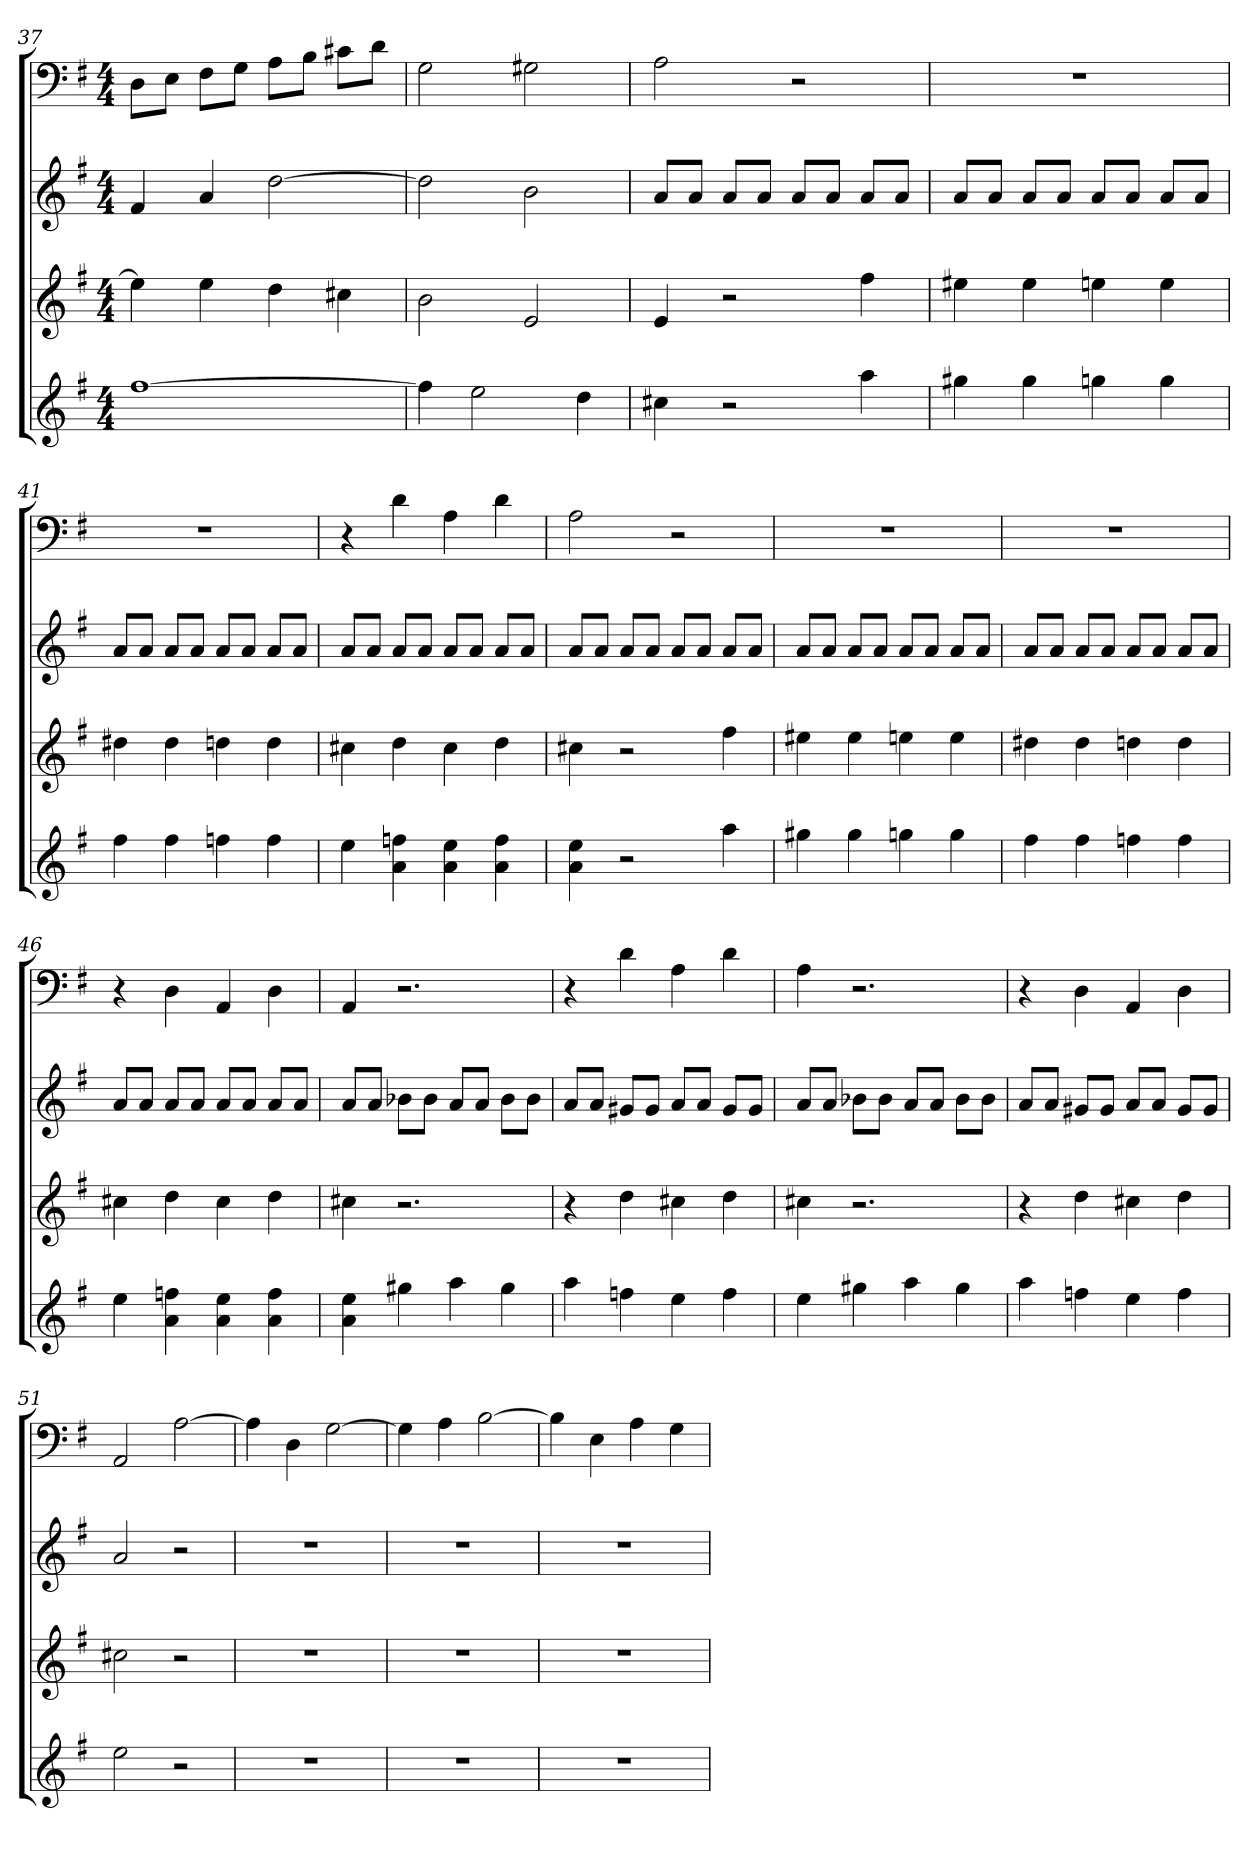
**kern	**kern	**kern	**kern
*part4	*part3	*part2	*part1
*staff4	*staff3	*staff2	*staff1
*k[f#]	*k[f#]	*k[f#]	*k[f#]
*G:	*G:	*G:	*G:
*M4/4	*M4/4	*M4/4	*M4/4
=37	=37	=37	=37
[1ff#	4ee]	4f#	8DL
.	.	.	8EJ
.	4ee	4a	8F#L
.	.	.	8GJ
.	4dd	[2dd	8AL
.	.	.	8BJ
.	4cc#X	.	8c#XL
.	.	.	8dJ
=38	=38	=38	=38
4ff#]	2b	2dd]	2G
2ee	.	.	.
.	2e	2b	2G#X
4dd	.	.	.
=39	=39	=39	=39
4cc#X	4e	8aL	2A
.	.	8aJ	.
2r	2r	8aL	.
.	.	8aJ	.
.	.	8aL	2r
.	.	8aJ	.
4aa	4ff#	8aL	.
.	.	8aJ	.
=40	=40	=40	=40
4gg#X	4ee#X	8aL	1r
.	.	8aJ	.
4gg#	4ee#	8aL	.
.	.	8aJ	.
4ggn	4een	8aL	.
.	.	8aJ	.
4gg	4ee	8aL	.
.	.	8aJ	.
=41	=41	=41	=41
4ff#	4dd#X	8aL	1r
.	.	8aJ	.
4ff#	4dd#	8aL	.
.	.	8aJ	.
4ffn	4ddn	8aL	.
.	.	8aJ	.
4ff	4dd	8aL	.
.	.	8aJ	.
=42	=42	=42	=42
4ee	4cc#X	8aL	4r
.	.	8aJ	.
4a 4ffn	4dd	8aL	4d
.	.	8aJ	.
4a 4ee	4cc#	8aL	4A
.	.	8aJ	.
4a 4ff	4dd	8aL	4d
.	.	8aJ	.
=43	=43	=43	=43
4a 4ee	4cc#X	8aL	2A
.	.	8aJ	.
2r	2r	8aL	.
.	.	8aJ	.
.	.	8aL	2r
.	.	8aJ	.
4aa	4ff#	8aL	.
.	.	8aJ	.
=44	=44	=44	=44
4gg#X	4ee#X	8aL	1r
.	.	8aJ	.
4gg#	4ee#	8aL	.
.	.	8aJ	.
4ggn	4een	8aL	.
.	.	8aJ	.
4gg	4ee	8aL	.
.	.	8aJ	.
=45	=45	=45	=45
4ff#	4dd#X	8aL	1r
.	.	8aJ	.
4ff#	4dd#	8aL	.
.	.	8aJ	.
4ffn	4ddn	8aL	.
.	.	8aJ	.
4ff	4dd	8aL	.
.	.	8aJ	.
=46	=46	=46	=46
4ee	4cc#X	8aL	4r
.	.	8aJ	.
4a 4ffn	4dd	8aL	4D
.	.	8aJ	.
4a 4ee	4cc#	8aL	4AA
.	.	8aJ	.
4a 4ff	4dd	8aL	4D
.	.	8aJ	.
=47	=47	=47	=47
4a 4ee	4cc#X	8aL	4AA
.	.	8aJ	.
4gg#X	2.r	8b-XL	2.r
.	.	8b-J	.
4aa	.	8aL	.
.	.	8aJ	.
4gg#	.	8b-L	.
.	.	8b-J	.
=48	=48	=48	=48
4aa	4r	8aL	4r
.	.	8aJ	.
4ffn	4dd	8g#XL	4d
.	.	8g#J	.
4ee	4cc#X	8aL	4A
.	.	8aJ	.
4ff	4dd	8g#L	4d
.	.	8g#J	.
=49	=49	=49	=49
4ee	4cc#X	8aL	4A
.	.	8aJ	.
4gg#X	2.r	8b-XL	2.r
.	.	8b-J	.
4aa	.	8aL	.
.	.	8aJ	.
4gg#	.	8b-L	.
.	.	8b-J	.
=50	=50	=50	=50
4aa	4r	8aL	4r
.	.	8aJ	.
4ffn	4dd	8g#XL	4D
.	.	8g#J	.
4ee	4cc#X	8aL	4AA
.	.	8aJ	.
4ff	4dd	8g#L	4D
.	.	8g#J	.
=51	=51	=51	=51
2ee	2cc#X	2a	2AA
2r	2r	2r	[2A
=52	=52	=52	=52
1r	1r	1r	4A]
.	.	.	4D
.	.	.	[2G
=53	=53	=53	=53
1r	1r	1r	4G]
.	.	.	4A
.	.	.	[2B
=54	=54	=54	=54
1r	1r	1r	4B]
.	.	.	4E
.	.	.	4A
.	.	.	4G
=	=	=	=
*-	*-	*-	*-
